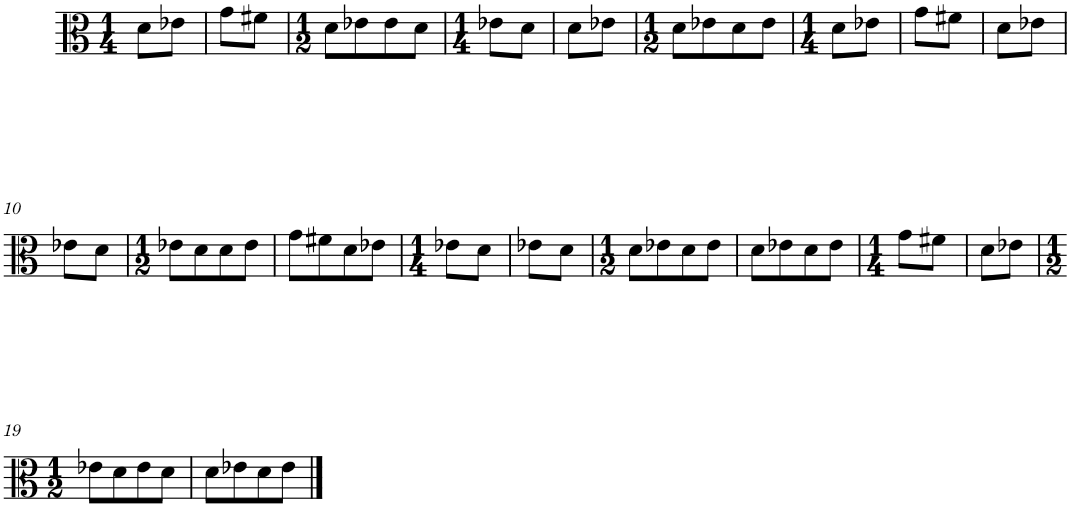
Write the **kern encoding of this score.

**kern
*part1
*staff1
*I"Viola
*I'Vla.
*clefC3
*k[]
*M1/4
=1
8d\L
8e-X\J
=2
8g\L
8f#X\J
=3
*M1/2
8d\L
8e-X\
8e-\
8d\J
=4
*M1/4
8e-X\L
8d\J
=5
8d\L
8e-X\J
=6
*M1/2
8d\L
8e-X\
8d\
8e-\J
=7
*M1/4
8d\L
8e-X\J
=8
8g\L
8f#X\J
=9
8d\L
8e-X\J
!!LO:LB:g=z
=10
8e-X\L
8d\J
=11
*M1/2
8e-X\L
8d\
8d\
8e-\J
=12
8g\L
8f#X\
8d\
8e-X\J
=13
*M1/4
8e-X\L
8d\J
=14
8e-X\L
8d\J
=15
*M1/2
8d\L
8e-X\
8d\
8e-\J
=16
8d\L
8e-X\
8d\
8e-\J
=17
*M1/4
8g\L
8f#X\J
=18
8d\L
8e-X\J
!!LO:LB:g=z
=19
*M1/2
8e-X\L
8d\
8e-\
8d\J
=20
8d\L
8e-X\
8d\
8e-\J
==
*-
